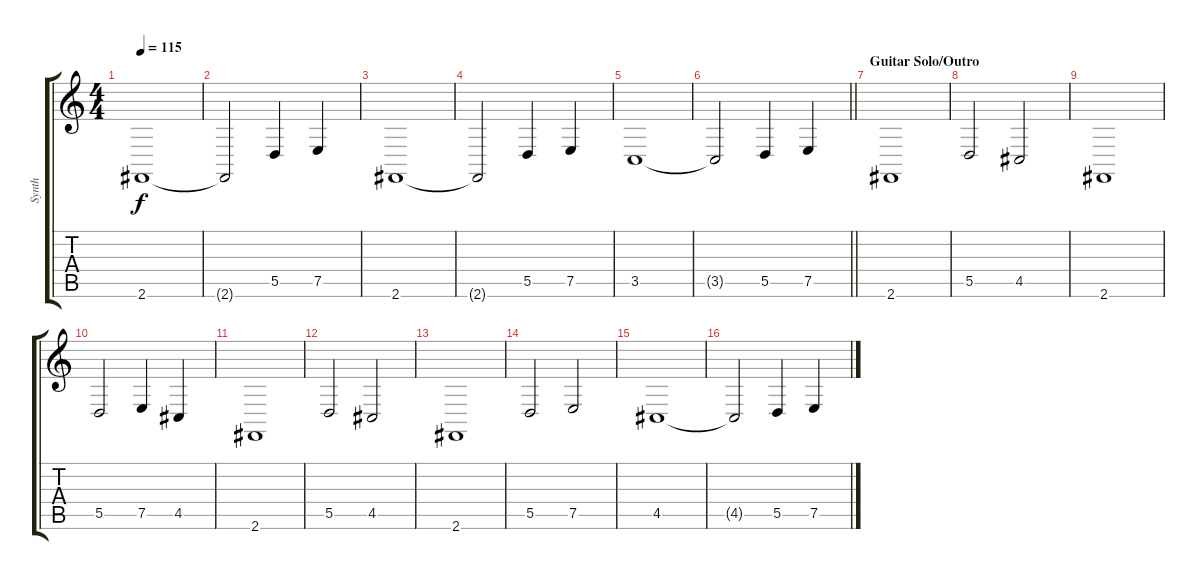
\track ("Synth" "Synth") {instrument stringensemble1}
\staff {score tabs}
\tuning (E4 B3 G3 D3 A2 E2) {hide}
\ts (4 4)
\tempo 115
\clef g2
\ks c
2.6.1{dy f} |
2.6{t}.2 5.5.4 7.5.4 |
2.6.1 |
2.6{t}.2 5.5.4 7.5.4 |
3.5.1 |
\barLineRight lightlight
3.5{t}.2 5.5.4 7.5.4 |
\section ("" "Guitar Solo/Outro")
2.6.1 |
5.5.2 4.5.2 |
2.6.1 |
5.5.2 7.5.4 4.5.4 |
2.6.1 |
5.5.2 4.5.2 |
2.6.1 |
5.5.2 7.5.2 |
4.5.1 |
4.5{t}.2 5.5.4 7.5.4
